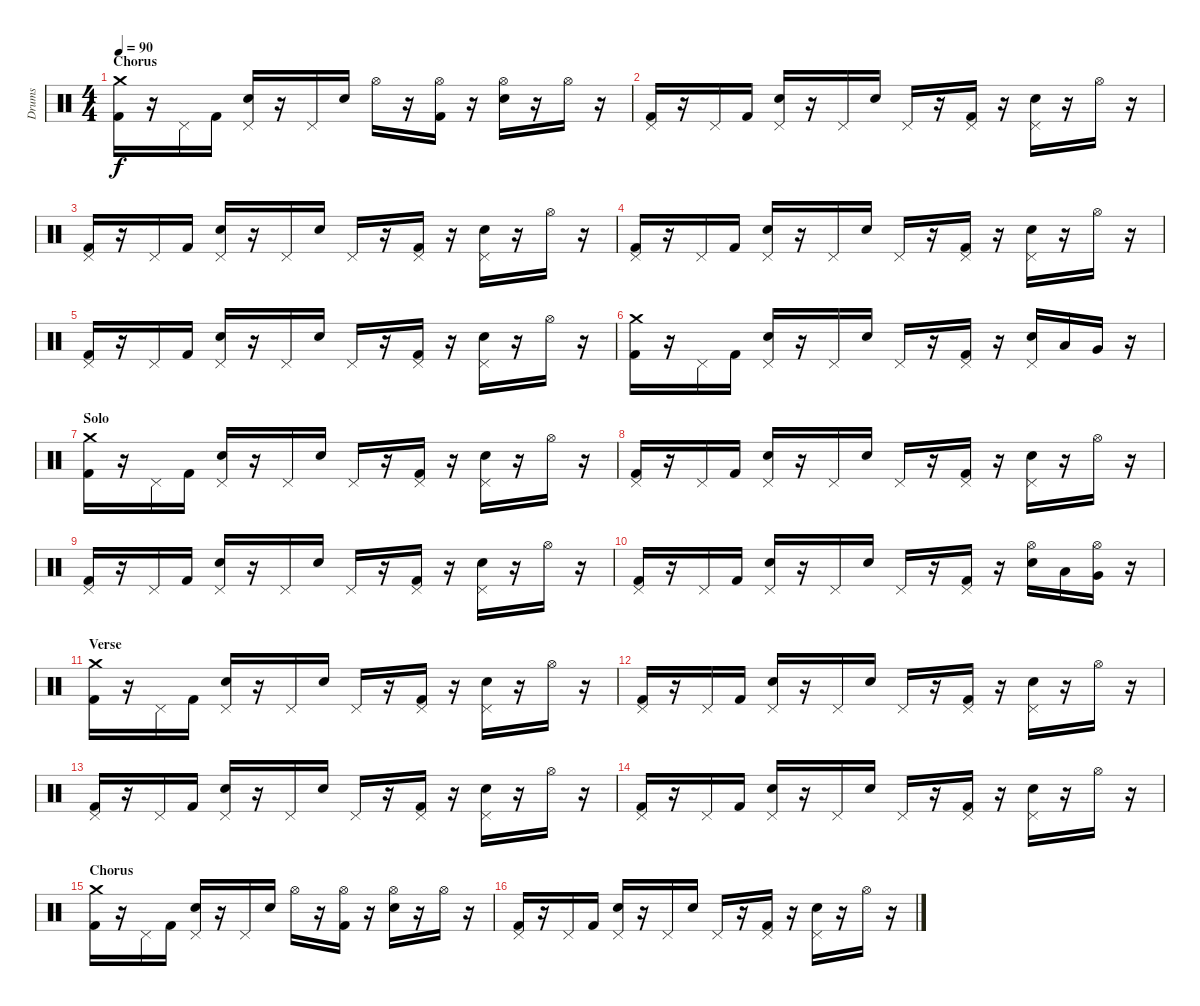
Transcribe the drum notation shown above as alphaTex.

\track ("Drums" "Drums") {instrument percussion}
\staff {score}
\articulation defaults
\ts (4 4)
\section ("" "Chorus")
\tempo 90
\clef neutral
\ks c
("Crash medium (hit)" "Kick (hit) 2").16{dy f} r.16 "Pedal Hi-Hat (hit)".16 "Kick (hit) 2".16 ("Pedal Hi-Hat (hit)" "Electric Snare (hit)").16 r.16 "Pedal Hi-Hat (hit)".16 "Electric Snare (hit)".16 "Hi-Hat (open)".16 r.16 ("Hi-Hat (open)" "Kick (hit) 2").16 r.16 ("Hi-Hat (open)" "Electric Snare (hit)").16 r.16 "Hi-Hat (open)".16 r.16 |
("Pedal Hi-Hat (hit)" "Kick (hit) 2").16 r.16 "Pedal Hi-Hat (hit)".16 "Kick (hit) 2".16 ("Pedal Hi-Hat (hit)" "Electric Snare (hit)").16 r.16 "Pedal Hi-Hat (hit)".16 "Electric Snare (hit)".16 "Pedal Hi-Hat (hit)".16 r.16 ("Pedal Hi-Hat (hit)" "Kick (hit) 2").16 r.16 ("Pedal Hi-Hat (hit)" "Electric Snare (hit)").16 r.16 "Hi-Hat (open)".16 r.16 |
("Pedal Hi-Hat (hit)" "Kick (hit) 2").16 r.16 "Pedal Hi-Hat (hit)".16 "Kick (hit) 2".16 ("Pedal Hi-Hat (hit)" "Electric Snare (hit)").16 r.16 "Pedal Hi-Hat (hit)".16 "Electric Snare (hit)".16 "Pedal Hi-Hat (hit)".16 r.16 ("Pedal Hi-Hat (hit)" "Kick (hit) 2").16 r.16 ("Pedal Hi-Hat (hit)" "Electric Snare (hit)").16 r.16 "Hi-Hat (open)".16 r.16 |
("Pedal Hi-Hat (hit)" "Kick (hit) 2").16 r.16 "Pedal Hi-Hat (hit)".16 "Kick (hit) 2".16 ("Pedal Hi-Hat (hit)" "Electric Snare (hit)").16 r.16 "Pedal Hi-Hat (hit)".16 "Electric Snare (hit)".16 "Pedal Hi-Hat (hit)".16 r.16 ("Pedal Hi-Hat (hit)" "Kick (hit) 2").16 r.16 ("Pedal Hi-Hat (hit)" "Electric Snare (hit)").16 r.16 "Hi-Hat (open)".16 r.16 |
("Pedal Hi-Hat (hit)" "Kick (hit) 2").16 r.16 "Pedal Hi-Hat (hit)".16 "Kick (hit) 2".16 ("Pedal Hi-Hat (hit)" "Electric Snare (hit)").16 r.16 "Pedal Hi-Hat (hit)".16 "Electric Snare (hit)".16 "Pedal Hi-Hat (hit)".16 r.16 ("Pedal Hi-Hat (hit)" "Kick (hit) 2").16 r.16 ("Pedal Hi-Hat (hit)" "Electric Snare (hit)").16 r.16 "Hi-Hat (open)".16 r.16 |
("Crash medium (hit)" "Kick (hit) 2").16 r.16 "Pedal Hi-Hat (hit)".16 "Kick (hit) 2".16 ("Pedal Hi-Hat (hit)" "Electric Snare (hit)").16 r.16 "Pedal Hi-Hat (hit)".16 "Electric Snare (hit)".16 "Pedal Hi-Hat (hit)".16 r.16 ("Pedal Hi-Hat (hit)" "Kick (hit) 2").16 r.16 ("Pedal Hi-Hat (hit)" "Electric Snare (hit)").16 "Low Tom (hit)".16 "Very Low Tom (hit)".16 r.16 |
\section ("" "Solo")
("Crash medium (hit)" "Kick (hit) 2").16 r.16 "Pedal Hi-Hat (hit)".16 "Kick (hit) 2".16 ("Pedal Hi-Hat (hit)" "Electric Snare (hit)").16 r.16 "Pedal Hi-Hat (hit)".16 "Electric Snare (hit)".16 "Pedal Hi-Hat (hit)".16 r.16 ("Pedal Hi-Hat (hit)" "Kick (hit) 2").16 r.16 ("Pedal Hi-Hat (hit)" "Electric Snare (hit)").16 r.16 "Hi-Hat (open)".16 r.16 |
("Pedal Hi-Hat (hit)" "Kick (hit) 2").16 r.16 "Pedal Hi-Hat (hit)".16 "Kick (hit) 2".16 ("Pedal Hi-Hat (hit)" "Electric Snare (hit)").16 r.16 "Pedal Hi-Hat (hit)".16 "Electric Snare (hit)".16 "Pedal Hi-Hat (hit)".16 r.16 ("Pedal Hi-Hat (hit)" "Kick (hit) 2").16 r.16 ("Pedal Hi-Hat (hit)" "Electric Snare (hit)").16 r.16 "Hi-Hat (open)".16 r.16 |
("Pedal Hi-Hat (hit)" "Kick (hit) 2").16 r.16 "Pedal Hi-Hat (hit)".16 "Kick (hit) 2".16 ("Pedal Hi-Hat (hit)" "Electric Snare (hit)").16 r.16 "Pedal Hi-Hat (hit)".16 "Electric Snare (hit)".16 "Pedal Hi-Hat (hit)".16 r.16 ("Pedal Hi-Hat (hit)" "Kick (hit) 2").16 r.16 ("Pedal Hi-Hat (hit)" "Electric Snare (hit)").16 r.16 "Hi-Hat (open)".16 r.16 |
("Pedal Hi-Hat (hit)" "Kick (hit) 2").16 r.16 "Pedal Hi-Hat (hit)".16 "Kick (hit) 2".16 ("Pedal Hi-Hat (hit)" "Electric Snare (hit)").16 r.16 "Pedal Hi-Hat (hit)".16 "Electric Snare (hit)".16 "Pedal Hi-Hat (hit)".16 r.16 ("Pedal Hi-Hat (hit)" "Kick (hit) 2").16 r.16 ("Hi-Hat (open)" "Electric Snare (hit)").16 "Low Tom (hit)".16 ("Hi-Hat (open)" "Very Low Tom (hit)").16 r.16 |
\section ("" "Verse")
("Crash medium (hit)" "Kick (hit) 2").16 r.16 "Pedal Hi-Hat (hit)".16 "Kick (hit) 2".16 ("Pedal Hi-Hat (hit)" "Electric Snare (hit)").16 r.16 "Pedal Hi-Hat (hit)".16 "Electric Snare (hit)".16 "Pedal Hi-Hat (hit)".16 r.16 ("Pedal Hi-Hat (hit)" "Kick (hit) 2").16 r.16 ("Pedal Hi-Hat (hit)" "Electric Snare (hit)").16 r.16 "Hi-Hat (open)".16 r.16 |
("Pedal Hi-Hat (hit)" "Kick (hit) 2").16 r.16 "Pedal Hi-Hat (hit)".16 "Kick (hit) 2".16 ("Pedal Hi-Hat (hit)" "Electric Snare (hit)").16 r.16 "Pedal Hi-Hat (hit)".16 "Electric Snare (hit)".16 "Pedal Hi-Hat (hit)".16 r.16 ("Pedal Hi-Hat (hit)" "Kick (hit) 2").16 r.16 ("Pedal Hi-Hat (hit)" "Electric Snare (hit)").16 r.16 "Hi-Hat (open)".16 r.16 |
("Pedal Hi-Hat (hit)" "Kick (hit) 2").16 r.16 "Pedal Hi-Hat (hit)".16 "Kick (hit) 2".16 ("Pedal Hi-Hat (hit)" "Electric Snare (hit)").16 r.16 "Pedal Hi-Hat (hit)".16 "Electric Snare (hit)".16 "Pedal Hi-Hat (hit)".16 r.16 ("Pedal Hi-Hat (hit)" "Kick (hit) 2").16 r.16 ("Pedal Hi-Hat (hit)" "Electric Snare (hit)").16 r.16 "Hi-Hat (open)".16 r.16 |
("Pedal Hi-Hat (hit)" "Kick (hit) 2").16 r.16 "Pedal Hi-Hat (hit)".16 "Kick (hit) 2".16 ("Pedal Hi-Hat (hit)" "Electric Snare (hit)").16 r.16 "Pedal Hi-Hat (hit)".16 "Electric Snare (hit)".16 "Pedal Hi-Hat (hit)".16 r.16 ("Pedal Hi-Hat (hit)" "Kick (hit) 2").16 r.16 ("Pedal Hi-Hat (hit)" "Electric Snare (hit)").16 r.16 "Hi-Hat (open)".16 r.16 |
\section ("" "Chorus")
("Crash medium (hit)" "Kick (hit) 2").16 r.16 "Pedal Hi-Hat (hit)".16 "Kick (hit) 2".16 ("Pedal Hi-Hat (hit)" "Electric Snare (hit)").16 r.16 "Pedal Hi-Hat (hit)".16 "Electric Snare (hit)".16 "Hi-Hat (open)".16 r.16 ("Hi-Hat (open)" "Kick (hit) 2").16 r.16 ("Hi-Hat (open)" "Electric Snare (hit)").16 r.16 "Hi-Hat (open)".16 r.16 |
("Pedal Hi-Hat (hit)" "Kick (hit) 2").16 r.16 "Pedal Hi-Hat (hit)".16 "Kick (hit) 2".16 ("Pedal Hi-Hat (hit)" "Electric Snare (hit)").16 r.16 "Pedal Hi-Hat (hit)".16 "Electric Snare (hit)".16 "Pedal Hi-Hat (hit)".16 r.16 ("Pedal Hi-Hat (hit)" "Kick (hit) 2").16 r.16 ("Pedal Hi-Hat (hit)" "Electric Snare (hit)").16 r.16 "Hi-Hat (open)".16 r.16
